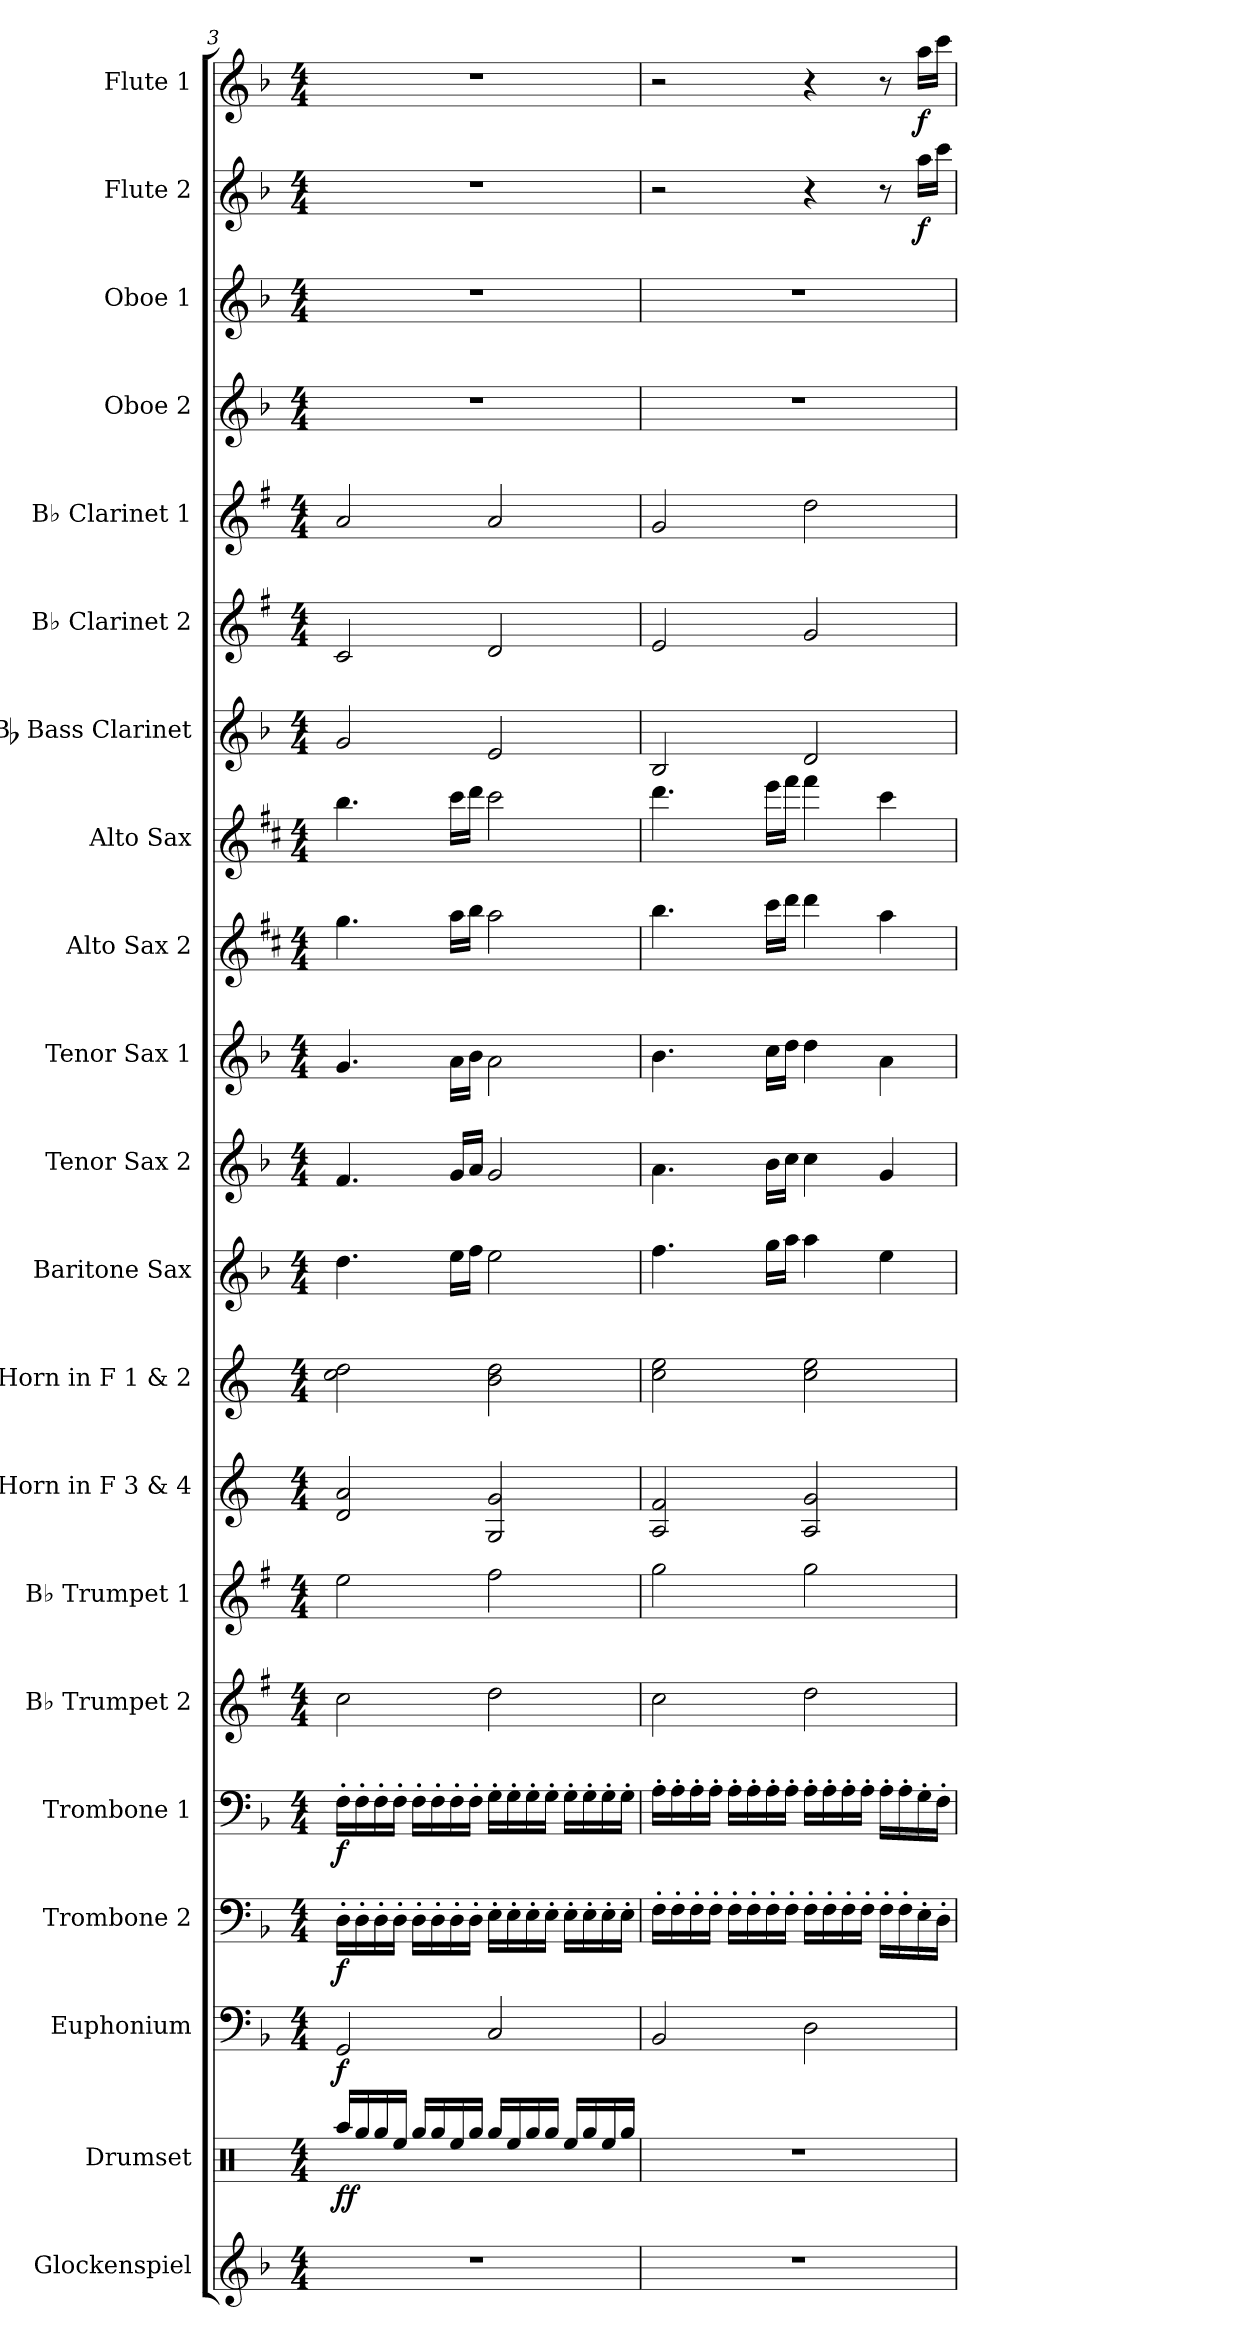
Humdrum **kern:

**kern	**kern	**dynam	**kern	**dynam	**kern	**dynam	**kern	**dynam	**kern	**kern	**kern	**kern	**kern	**kern	**kern	**kern	**kern	**kern	**kern	**kern	**kern	**kern	**kern	**dynam	**kern	**dynam
*part21	*part20	*part20	*part19	*part19	*part18	*part18	*part17	*part17	*part16	*part15	*part14	*part13	*part12	*part11	*part10	*part9	*part8	*part7	*part6	*part5	*part4	*part3	*part2	*part2	*part1	*part1
*staff21	*staff20	*staff20	*staff19	*staff19	*staff18	*staff18	*staff17	*staff17	*staff16	*staff15	*staff14	*staff13	*staff12	*staff11	*staff10	*staff9	*staff8	*staff7	*staff6	*staff5	*staff4	*staff3	*staff2	*staff2	*staff1	*staff1
*I"Glockenspiel	*I"Drumset	*	*I"Euphonium	*	*I"Trombone 2	*	*I"Trombone 1	*	*I"B♭ Trumpet 2	*I"B♭ Trumpet 1	*I"Horn in F 3 &amp; 4	*I"Horn in F 1 &amp; 2	*I"Baritone Sax	*I"Tenor Sax 2	*I"Tenor Sax 1	*I"Alto Sax 2	*I"Alto Sax	*I"Bb Bass Clarinet	*I"B♭ Clarinet 2	*I"B♭ Clarinet 1	*I"Oboe 2	*I"Oboe 1	*I"Flute 2	*	*I"Flute 1	*
*I'Glock.	*I'Drs.	*	*I'Euph.	*	*I'Tbn. 2	*	*I'Tbn. 1	*	*I'B♭ Tpt. 2	*I'B♭ Tpt. 1	*	*	*I'Bar. Sax.	*I'T. Sax. 2	*I'T. Sax. 1	*I'A. Sax. 2	*I'A. Sax. 1	*I'Bb B. Cl.	*I'B♭ Cl. 2	*I'B♭ Cl. 1	*I'Ob. 2	*I'Ob. 1	*I'Fl. 2	*	*I'Fl. 1	*
*clefG2	*clefX	*	*clefF4	*	*clefF4	*	*clefF4	*	*clefG2	*clefG2	*clefG2	*clefG2	*clefG2	*clefG2	*clefG2	*clefG2	*clefG2	*clefG2	*clefG2	*clefG2	*clefG2	*clefG2	*clefG2	*	*clefG2	*
*ITrd-14c-24	*	*	*	*	*	*	*	*	*ITrd1c2	*ITrd1c2	*ITrd4c7	*ITrd4c7	*ITrd12c21	*ITrd8c14	*ITrd8c14	*ITrd5c9	*ITrd5c9	*ITrd8c14	*ITrd1c2	*ITrd1c2	*	*	*	*	*	*
*k[b-]	*k[]	*	*k[b-]	*	*k[b-]	*	*k[b-]	*	*k[b-]	*k[b-]	*k[b-]	*k[b-]	*k[b-]	*k[b-]	*k[b-]	*k[b-]	*k[b-]	*k[b-]	*k[b-]	*k[b-]	*k[b-]	*k[b-]	*k[b-]	*	*k[b-]	*
*M4/4	*M4/4	*	*M4/4	*	*M4/4	*	*M4/4	*	*M4/4	*M4/4	*M4/4	*M4/4	*M4/4	*M4/4	*M4/4	*M4/4	*M4/4	*M4/4	*M4/4	*M4/4	*M4/4	*M4/4	*M4/4	*	*M4/4	*
=3	=3	=3	=3	=3	=3	=3	=3	=3	=3	=3	=3	=3	=3	=3	=3	=3	=3	=3	=3	=3	=3	=3	=3	=3	=3	=3
!	!	!LO:DY:b	!	!LO:DY:b	!	!LO:DY:b	!	!LO:DY:b	!	!	!	!	!	!	!	!	!	!	!	!	!	!	!	!	!	!
1r	16Raa/LL	ff	2GG/	f	16D'\LL	f	16F'\LL	f	2b-\	2dd\	2G/ 2d/	2f\ 2g\	4.d\	4.F/	4.G/	4.b-\	4.dd\	2G/	2B-/	2g/	1r	1r	1r	.	1r	.
.	16Rgg/	.	.	.	16D'\	.	16F'\	.	.	.	.	.	.	.	.	.	.	.	.	.	.	.	.	.	.	.
.	16Rgg/	.	.	.	16D'\	.	16F'\	.	.	.	.	.	.	.	.	.	.	.	.	.	.	.	.	.	.	.
.	16Ree/JJ	.	.	.	16D'\JJ	.	16F'\JJ	.	.	.	.	.	.	.	.	.	.	.	.	.	.	.	.	.	.	.
.	16Rgg/LL	.	.	.	16D'\LL	.	16F'\LL	.	.	.	.	.	.	.	.	.	.	.	.	.	.	.	.	.	.	.
.	16Rgg/	.	.	.	16D'\	.	16F'\	.	.	.	.	.	.	.	.	.	.	.	.	.	.	.	.	.	.	.
.	16Ree/	.	.	.	16D'\	.	16F'\	.	.	.	.	.	16e\LL	16G/LL	16A\LL	16cc\LL	16ee\LL	.	.	.	.	.	.	.	.	.
.	16Rgg/JJ	.	.	.	16D'\JJ	.	16F'\JJ	.	.	.	.	.	16f\JJ	16A/JJ	16B-\JJ	16dd\JJ	16ff\JJ	.	.	.	.	.	.	.	.	.
.	16Rgg/LL	.	2C/	.	16E'\LL	.	16G'\LL	.	2cc\	2ee\	2C/ 2c/	2e\ 2g\	2e\	2G/	2A\	2cc\	2ee\	2E/	2c/	2g/	.	.	.	.	.	.
.	16Ree/	.	.	.	16E'\	.	16G'\	.	.	.	.	.	.	.	.	.	.	.	.	.	.	.	.	.	.	.
.	16Rgg/	.	.	.	16E'\	.	16G'\	.	.	.	.	.	.	.	.	.	.	.	.	.	.	.	.	.	.	.
.	16Rgg/JJ	.	.	.	16E'\JJ	.	16G'\JJ	.	.	.	.	.	.	.	.	.	.	.	.	.	.	.	.	.	.	.
.	16Ree/LL	.	.	.	16E'\LL	.	16G'\LL	.	.	.	.	.	.	.	.	.	.	.	.	.	.	.	.	.	.	.
.	16Rgg/	.	.	.	16E'\	.	16G'\	.	.	.	.	.	.	.	.	.	.	.	.	.	.	.	.	.	.	.
.	16Ree/	.	.	.	16E'\	.	16G'\	.	.	.	.	.	.	.	.	.	.	.	.	.	.	.	.	.	.	.
.	16Rgg/JJ	.	.	.	16E'\JJ	.	16G'\JJ	.	.	.	.	.	.	.	.	.	.	.	.	.	.	.	.	.	.	.
=4	=4	=4	=4	=4	=4	=4	=4	=4	=4	=4	=4	=4	=4	=4	=4	=4	=4	=4	=4	=4	=4	=4	=4	=4	=4	=4
1r	1r	.	2BB-/	.	16F'\LL	.	16A'\LL	.	2b-\	2ff\	2D/ 2B-/	2f\ 2a\	4.f\	4.A\	4.B-\	4.dd\	4.ff\	2BB-/	2d/	2f/	1r	1r	2r	.	2r	.
.	.	.	.	.	16F'\	.	16A'\	.	.	.	.	.	.	.	.	.	.	.	.	.	.	.	.	.	.	.
.	.	.	.	.	16F'\	.	16A'\	.	.	.	.	.	.	.	.	.	.	.	.	.	.	.	.	.	.	.
.	.	.	.	.	16F'\JJ	.	16A'\JJ	.	.	.	.	.	.	.	.	.	.	.	.	.	.	.	.	.	.	.
.	.	.	.	.	16F'\LL	.	16A'\LL	.	.	.	.	.	.	.	.	.	.	.	.	.	.	.	.	.	.	.
.	.	.	.	.	16F'\	.	16A'\	.	.	.	.	.	.	.	.	.	.	.	.	.	.	.	.	.	.	.
.	.	.	.	.	16F'\	.	16A'\	.	.	.	.	.	16g\LL	16B-\LL	16c\LL	16ee\LL	16gg\LL	.	.	.	.	.	.	.	.	.
.	.	.	.	.	16F'\JJ	.	16A'\JJ	.	.	.	.	.	16a\JJ	16c\JJ	16d\JJ	16ff\JJ	16aa\JJ	.	.	.	.	.	.	.	.	.
.	.	.	2D\	.	16F'\LL	.	16A'\LL	.	2cc\	2ff\	2D/ 2c/	2f\ 2a\	4a\	4c\	4d\	4ff\	4aa\	2D/	2f/	2cc\	.	.	4r	.	4r	.
.	.	.	.	.	16F'\	.	16A'\	.	.	.	.	.	.	.	.	.	.	.	.	.	.	.	.	.	.	.
.	.	.	.	.	16F'\	.	16A'\	.	.	.	.	.	.	.	.	.	.	.	.	.	.	.	.	.	.	.
.	.	.	.	.	16F'\JJ	.	16A'\JJ	.	.	.	.	.	.	.	.	.	.	.	.	.	.	.	.	.	.	.
.	.	.	.	.	16F'\LL	.	16A'\LL	.	.	.	.	.	4e\	4G/	4A\	4cc\	4ee\	.	.	.	.	.	8r	.	8r	.
.	.	.	.	.	16F'\	.	16A'\	.	.	.	.	.	.	.	.	.	.	.	.	.	.	.	.	.	.	.
!	!	!	!	!	!	!	!	!	!	!	!	!	!	!	!	!	!	!	!	!	!	!	!	!LO:DY:b	!	!LO:DY:b
.	.	.	.	.	16E'\	.	16G'\	.	.	.	.	.	.	.	.	.	.	.	.	.	.	.	16aa\LL	f	16aa\LL	f
.	.	.	.	.	16D'\JJ	.	16F'\JJ	.	.	.	.	.	.	.	.	.	.	.	.	.	.	.	16ccc\JJ	.	16ccc\JJ	.
=	=	=	=	=	=	=	=	=	=	=	=	=	=	=	=	=	=	=	=	=	=	=	=	=	=	=
*-	*-	*-	*-	*-	*-	*-	*-	*-	*-	*-	*-	*-	*-	*-	*-	*-	*-	*-	*-	*-	*-	*-	*-	*-	*-	*-
